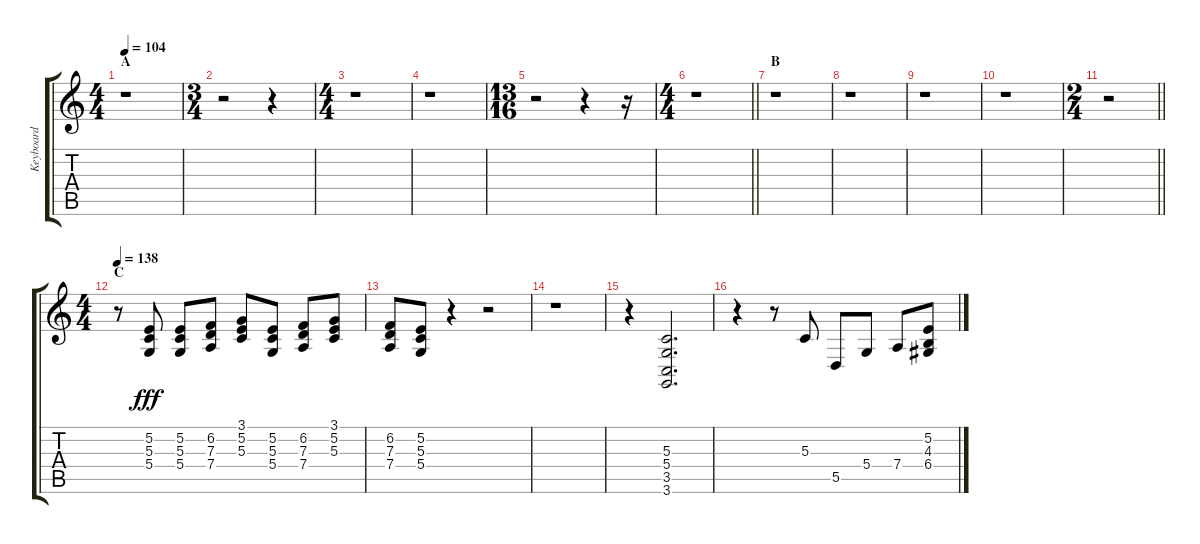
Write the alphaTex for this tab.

\track ("Keyboard" "Keyboard") {instrument electricgrandpiano}
\staff {score tabs}
\tuning (E4 B3 G3 D3 A2 E2) {hide}
\ts (4 4)
\section ("" "A")
\tempo 104
\clef g2
\ks c
r.1{dy fff instrument electricgrandpiano} |
\ts (3 4)
r.2 r.4 |
\ts (4 4)
r.1 |
r.1 |
\ts (13 16)
r.2 r.4 r.16 |
\ts (4 4)
\barLineRight lightlight
r.1 |
\section ("" "B")
r.1 |
r.1 |
r.1 |
r.1 |
\ts (2 4)
\barLineRight lightlight
r.2 |
\ts (4 4)
\section ("" "C")
\tempo 138
r.8{instrument electricgrandpiano} (5.2 5.3 5.4).8 (5.2 5.3 5.4).8 (6.2 7.3 7.4).8 (3.1 5.2 5.3).8 (5.2 5.3 5.4).8 (6.2 7.3 7.4).8 (3.1 5.2 5.3).8 |
(6.2 7.3 7.4).8 (5.2 5.3 5.4).8 r.4 r.2 |
r.1 |
r.4 (5.3 5.4 3.5 3.6).2{d} |
r.4 r.8 5.3.8 5.5.8 5.4.8 7.4.8 (5.2 4.3 6.4).8
